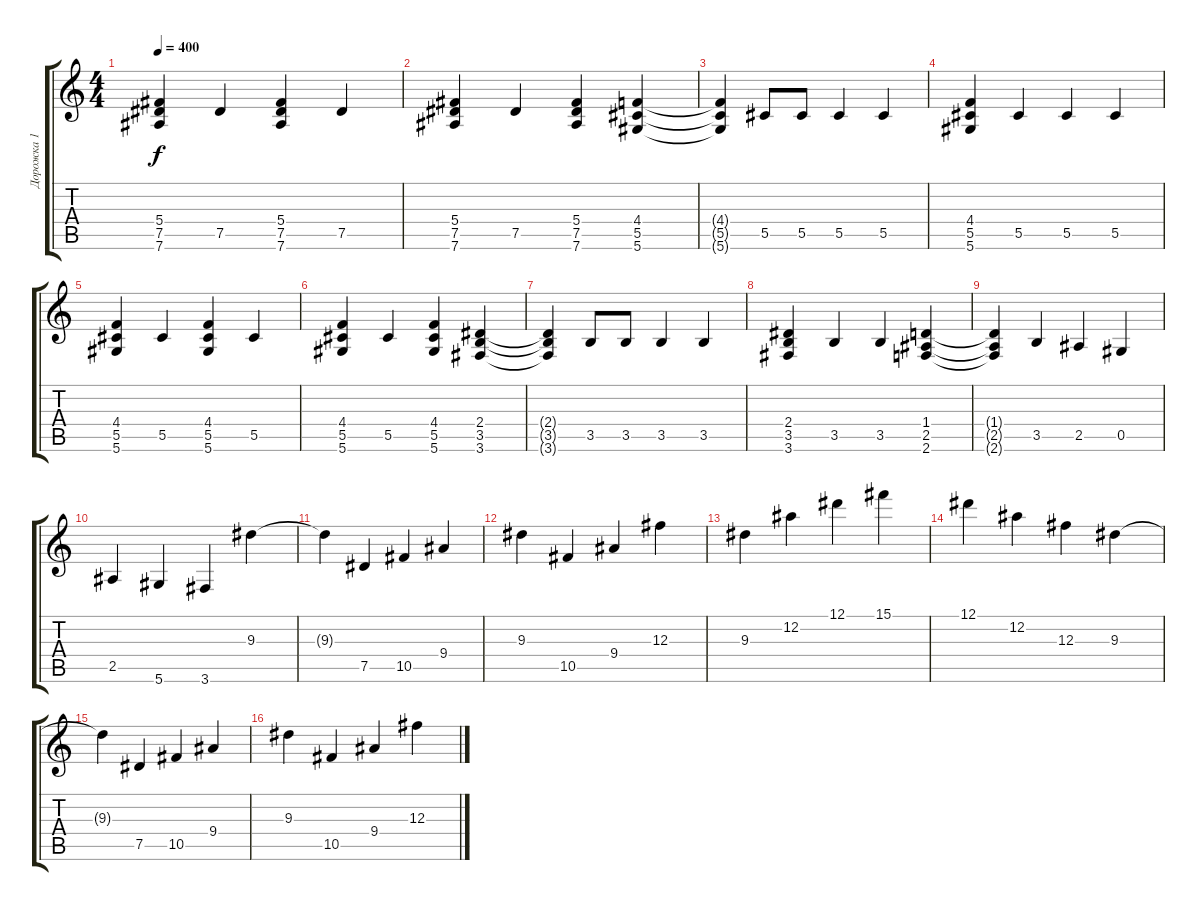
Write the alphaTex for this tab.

\track ("Дорожка 1" "Дорожка 1") {instrument overdrivenguitar}
\staff {score tabs}
\tuning (Eb4 Bb3 Gb3 Db3 Ab2 Eb2) {hide}
\ts (4 4)
\tempo 400
\clef g2
\ks c
(5.4 7.5 7.6).4{dy f} 7.5.4 (5.4 7.5 7.6).4 7.5.4 |
(5.4 7.5 7.6).4 7.5.4 (5.4 7.5 7.6).4 (4.4 5.5 5.6).4 |
(4.4{t} 5.5{t} 5.6{t}).4 5.5.8 5.5.8 5.5.4 5.5.4 |
(4.4 5.5 5.6).4 5.5.4 5.5.4 5.5.4 |
(4.4 5.5 5.6).4 5.5.4 (4.4 5.5 5.6).4 5.5.4 |
(4.4 5.5 5.6).4 5.5.4 (4.4 5.5 5.6).4 (2.4 3.5 3.6).4 |
(2.4{t} 3.5{t} 3.6{t}).4 3.5.8 3.5.8 3.5.4 3.5.4 |
(2.4 3.5 3.6).4 3.5.4 3.5.4 (1.4 2.5 2.6).4 |
(1.4{t} 2.5{t} 2.6{t}).4 3.5.4 2.5.4 0.5.4 |
2.5.4 5.6.4 3.6.4 9.3.4 |
9.3{t}.4 7.5.4 10.5.4 9.4.4 |
9.3.4 10.5.4 9.4.4 12.3.4 |
9.3.4 12.2.4 12.1.4 15.1.4 |
12.1.4 12.2.4 12.3.4 9.3.4 |
9.3{t}.4 7.5.4 10.5.4 9.4.4 |
9.3.4 10.5.4 9.4.4 12.3.4
